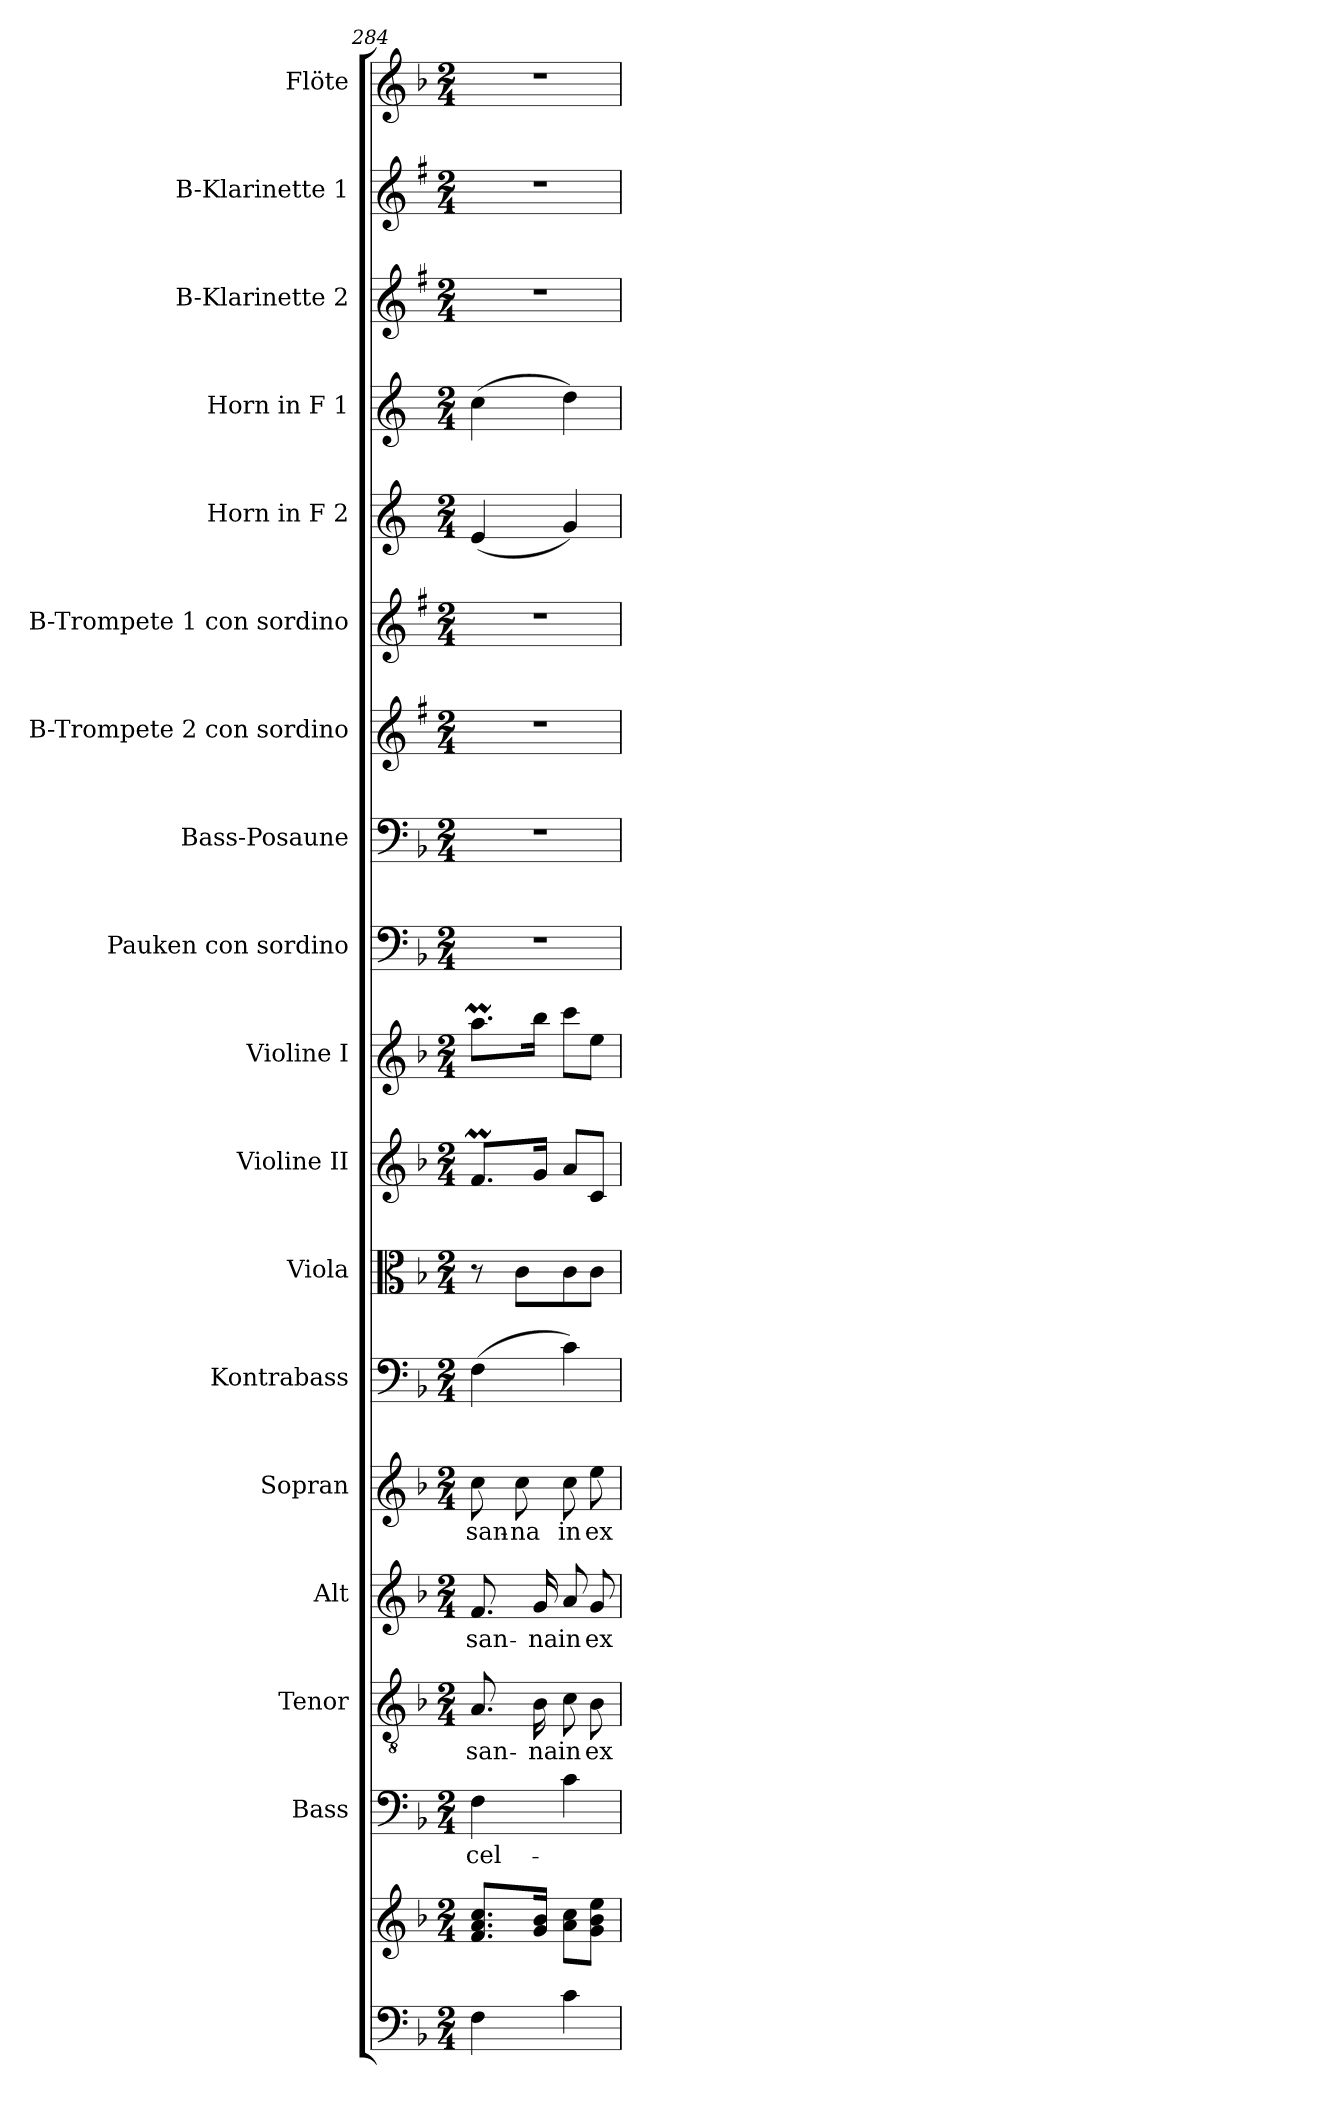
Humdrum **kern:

**kern	**kern	**kern	**text	**kern	**text	**kern	**text	**kern	**text	**kern	**kern	**kern	**kern	**kern	**kern	**kern	**kern	**kern	**kern	**kern	**kern	**kern
*part18	*part18	*part17	*part17	*part16	*part16	*part15	*part15	*part14	*part14	*part13	*part12	*part11	*part10	*part9	*part8	*part7	*part6	*part5	*part4	*part3	*part2	*part1
*staff19	*staff18	*staff17	*staff17	*staff16	*staff16	*staff15	*staff15	*staff14	*staff14	*staff13	*staff12	*staff11	*staff10	*staff9	*staff8	*staff7	*staff6	*staff5	*staff4	*staff3	*staff2	*staff1
*	*	*I"Bass	*	*I"Tenor	*	*I"Alt	*	*I"Sopran	*	*I"Kontrabass	*I"Viola	*I"Violine II	*I"Violine I	*I"Pauken con sordino	*I"Bass-Posaune	*I"B-Trompete 2 con sordino	*I"B-Trompete 1 con sordino	*I"Horn in F 2	*I"Horn in F 1	*I"B-Klarinette 2	*I"B-Klarinette 1	*I"Flöte
*	*	*I'B.	*	*I'T.	*	*I'A.	*	*I'S.	*	*I'Kb.	*I'Vla.	*I'Vl. II	*I'Vl. I	*I'Pk.	*I'B. Pos.	*I'B Trp. 2	*I'B Trp. 1	*	*	*I'B Kl. 2	*I'B Kl. 1	*I'Fl.
*clefF4	*clefG2	*clefF4	*	*clefGv2	*	*clefG2	*	*clefG2	*	*clefF4	*clefC3	*clefG2	*clefG2	*clefF4	*clefF4	*clefG2	*clefG2	*clefG2	*clefG2	*clefG2	*clefG2	*clefG2
*	*	*	*	*	*	*	*	*	*	*ITrd7c12	*	*	*	*	*	*ITrd1c2	*ITrd1c2	*ITrd4c7	*ITrd4c7	*ITrd1c2	*ITrd1c2	*
*k[b-]	*k[b-]	*k[b-]	*	*k[b-]	*	*k[b-]	*	*k[b-]	*	*k[b-]	*k[b-]	*k[b-]	*k[b-]	*k[b-]	*k[b-]	*k[b-]	*k[b-]	*k[b-]	*k[b-]	*k[b-]	*k[b-]	*k[b-]
*F:	*F:	*F:	*	*F:	*	*F:	*	*F:	*	*F:	*F:	*F:	*F:	*F:	*F:	*F:	*F:	*F:	*F:	*F:	*F:	*F:
*M2/4	*M2/4	*M2/4	*	*M2/4	*	*M2/4	*	*M2/4	*	*M2/4	*M2/4	*M2/4	*M2/4	*M2/4	*M2/4	*M2/4	*M2/4	*M2/4	*M2/4	*M2/4	*M2/4	*M2/4
=284	=284	=284	=284	=284	=284	=284	=284	=284	=284	=284	=284	=284	=284	=284	=284	=284	=284	=284	=284	=284	=284	=284
!	!	!	!LO:LY:b	!	!LO:LY:b	!	!LO:LY:b	!	!LO:LY:b	!	!	!	!	!	!	!	!	!	!	!	!	!
4F\	8.f/ 8.a/ 8.cc/L	4F\	-cel-	8.A/	-san-	8.f/	-san-	8cc\	-san-	(>4FF\	8r	8.fM/L	8.aam\L	2r	2r	2r	2r	(<4A/	(>4f\	2r	2r	2r
!	!	!	!	!	!	!	!	!	!LO:LY:b	!	!	!	!	!	!	!	!	!	!	!	!	!
.	.	.	.	.	.	.	.	8cc\	-na	.	8c\L	.	.	.	.	.	.	.	.	.	.	.
!	!	!	!	!	!LO:LY:b	!	!LO:LY:b	!	!	!	!	!	!	!	!	!	!	!	!	!	!	!
.	16g/ 16b-/Jk	.	.	16B-\	-na	16g/	-na	.	.	.	.	16g/Jk	16bb-\Jk	.	.	.	.	.	.	.	.	.
!	!	!	!	!	!LO:LY:b	!	!LO:LY:b	!	!LO:LY:b	!	!	!	!	!	!	!	!	!	!	!	!	!
4c\	8a\ 8cc\L	4c\	.	8c\	in	8a/	in	8cc\	in	4C\)	8c\	8a/L	8ccc\L	.	.	.	.	4c/)	4g\)	.	.	.
!	!	!	!	!	!LO:LY:b	!	!LO:LY:b	!	!LO:LY:b	!	!	!	!	!	!	!	!	!	!	!	!	!
.	8g\ 8b-\ 8ee\J	.	.	8B-\	ex-	8g/	ex-	8ee\	ex-	.	8c\J	8c/J	8ee\J	.	.	.	.	.	.	.	.	.
=	=	=	=	=	=	=	=	=	=	=	=	=	=	=	=	=	=	=	=	=	=	=
*-	*-	*-	*-	*-	*-	*-	*-	*-	*-	*-	*-	*-	*-	*-	*-	*-	*-	*-	*-	*-	*-	*-
